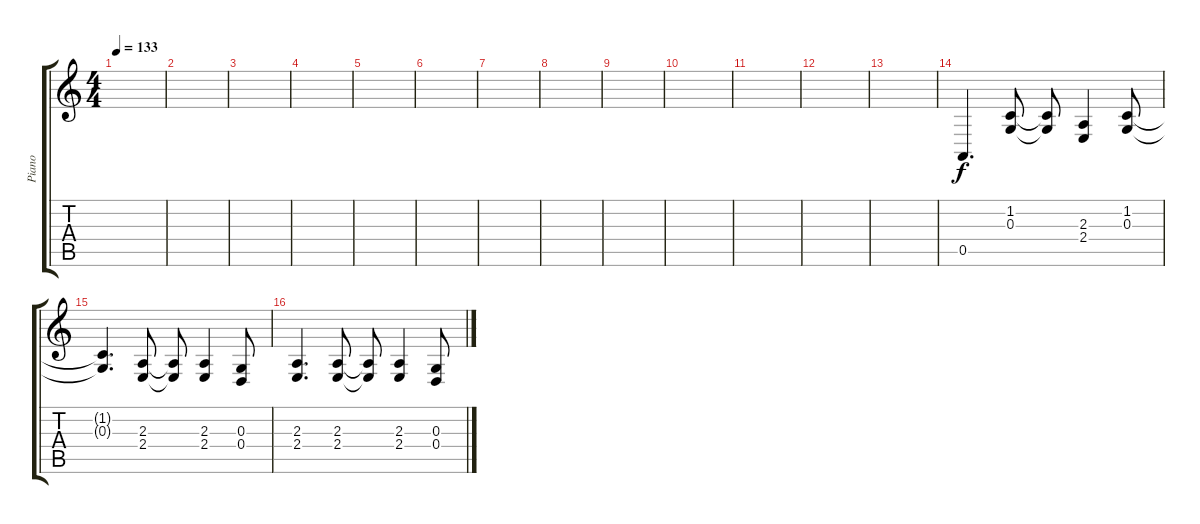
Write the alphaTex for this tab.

\track ("Piano" "Piano") {instrument brightacousticpiano}
\staff {score tabs}
\tuning (E4 B3 G3 D3 A2 E2) {hide}
\ts (4 4)
\tempo 133
\clef g2
\ks c
|
|
|
|
|
|
|
|
|
|
|
|
|
0.5.4{d} (1.2 0.3).8 (1.2{t} 0.3{t}).8 (2.3 2.4).4 (1.2 0.3).8 |
(1.2{t} 0.3{t}).4{d} (2.3 2.4).8 (2.3{t} 2.4{t}).8 (2.3 2.4).4 (0.3 0.4).8 |
(2.3 2.4).4{d} (2.3 2.4).8 (2.3{t} 2.4{t}).8 (2.3 2.4).4 (0.3 0.4).8
